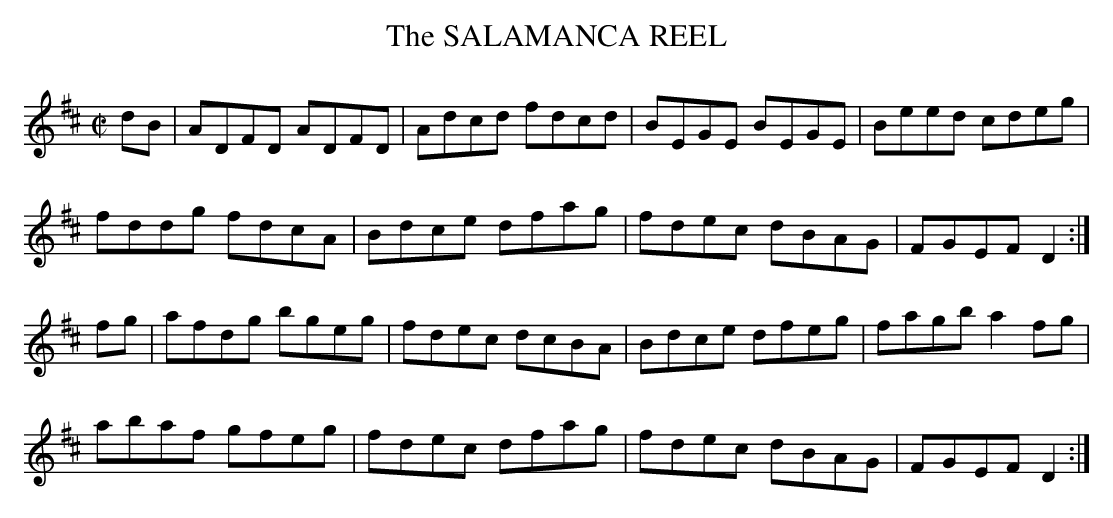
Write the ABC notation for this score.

X:1
T:SALAMANCA REEL, The
M:C|
L:1/8
K:D
dB|ADFD ADFD|Adcd fdcd|BEGE BEGE|Beed cdeg|
fddg fdcA|Bdce dfag|fdec dBAG|FGEF D2 :|
fg|afdg bgeg|fdec dcBA|Bdce dfeg|fagb a2fg|
abaf gfeg|fdec dfag|fdec dBAG|FGEF D2 :|
